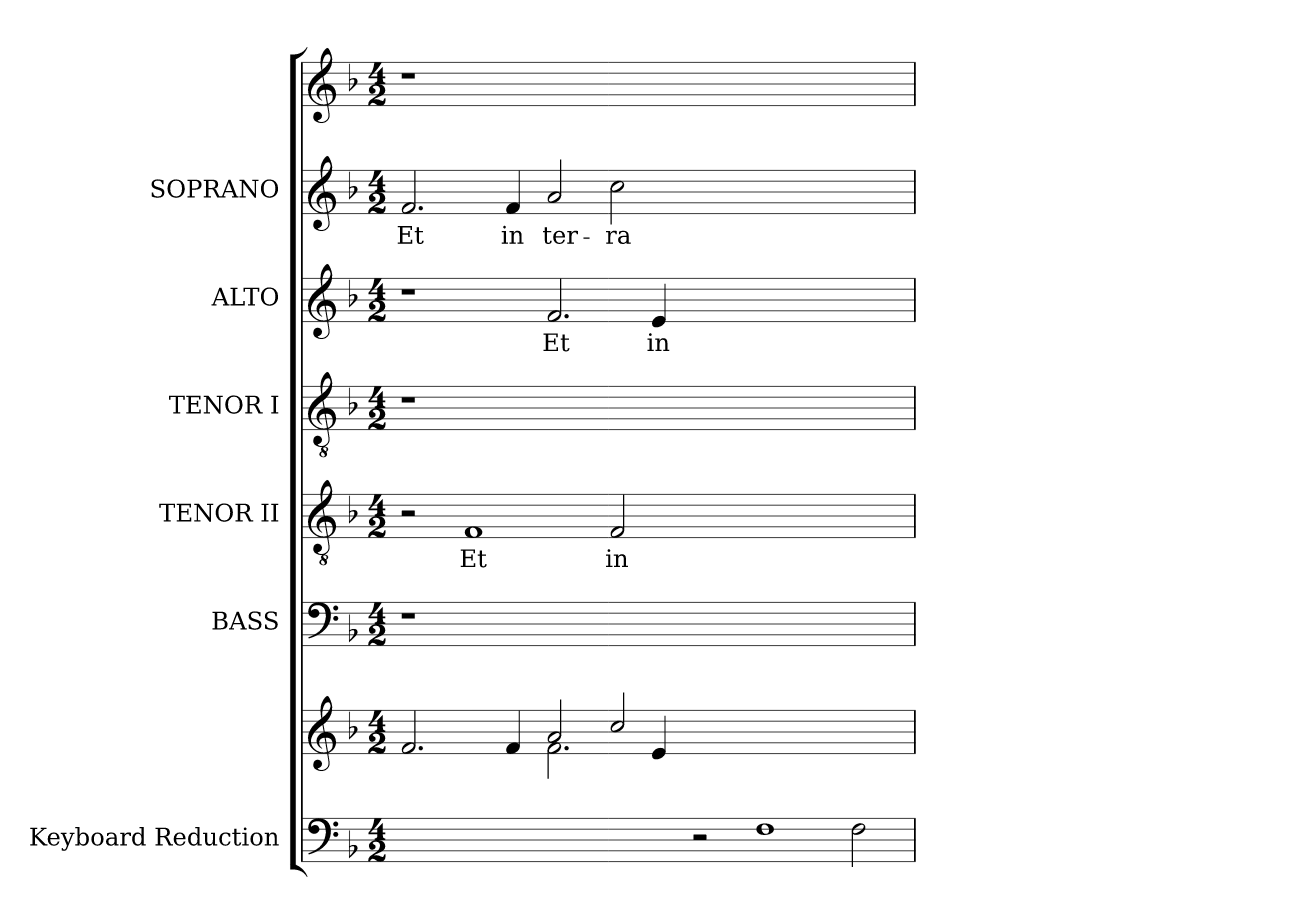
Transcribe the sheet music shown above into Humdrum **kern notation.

**kern	**kern	**kern	**kern	**text	**kern	**kern	**text	**kern	**text	**kern
*part7	*part7	*part6	*part5	*part5	*part4	*part3	*part3	*part2	*part2	*part1
*staff8	*staff7	*staff6	*staff5	*staff5	*staff4	*staff3	*staff3	*staff2	*staff2	*staff1
*I"Keyboard Reduction	*	*I"BASS	*I"TENOR II	*	*I"TENOR I	*I"ALTO	*	*I"SOPRANO	*	*
*I'Reduc.	*	*I'B.	*I'T. II	*	*I'T. I	*I'A.	*	*I'S.	*	*
!!LO:LB:g=z
*clefF4	*clefG2	*clefF4	*clefGv2	*	*clefGv2	*clefG2	*	*clefG2	*	*clefG2
*	*	*	*ITrd7c12	*	*ITrd7c12	*	*	*	*	*
*k[b-]	*k[b-]	*k[b-]	*k[b-]	*	*k[b-]	*k[b-]	*	*k[b-]	*	*k[b-]
*F:	*F:	*F:	*F:	*	*F:	*F:	*	*F:	*	*F:
*M4/2	*M4/2	*M4/2	*M4/2	*	*M4/2	*M4/2	*	*M4/2	*	*M4/2
=1	=1	=1	=1	=1	=1	=1	=1	=1	=1	=1
!LO:N:vis=1	!	!LO:N:vis=1	!	!	!LO:N:vis=1	!	!	!	!	!
*^	*^	*	*	*	*	*	*	*	*	*
!	!	!	!	!	!	!	!	!	!	!	!LO:LY:b:color=#000000	!LO:N:vis=1
0ryy	2ryy	2.fi/	1ryy	0r	2r	.	0r	1r	.	2.fi/	Et	0r
!	!	!	!	!	!	!LO:LY:b:color=#000000	!	!	!	!	!	!
.	2%7ryy	.	.	.	1FFi	Et	.	.	.	.	.	.
!	!	!	!	!	!	!	!	!	!	!	!LO:LY:b:color=#000000	!
.	.	4fi/	.	.	.	.	.	.	.	4fi/	in	.
!	!	!	!	!	!	!	!	!	!LO:LY:b:color=#000000	!	!	!
!	!	!	!	!	!	!	!	!	!	!	!LO:LY:b:color=#000000	!
.	.	2ai/	2.fi\	.	.	.	.	2.fi/	Et	2ai/	ter-	.
!	!	!	!	!	!	!LO:LY:b:color=#000000	!	!	!	!	!	!
!	!	!	!	!	!	!	!	!	!	!	!LO:LY:b:color=#000000	!
.	.	2cci/	.	.	2FFi/	in	.	.	.	2cci\	-ra	.
!	!	!	!	!	!	!	!	!	!LO:LY:b:color=#000000	!	!	!
.	.	.	4ei/	.	.	.	.	4ei/	in	.	.	.
2r	.	0ryy	0ryy	0ryy	0ryy	.	0ryy	0ryy	.	0ryy	.	0ryy
1Fi	.	.	.	.	.	.	.	.	.	.	.	.
2Fi\	.	.	.	.	.	.	.	.	.	.	.	.
*v	*v	*	*	*	*	*	*	*	*	*	*	*
*	*v	*v	*	*	*	*	*	*	*	*	*
=	=	=	=	=	=	=	=	=	=	=
*-	*-	*-	*-	*-	*-	*-	*-	*-	*-	*-
